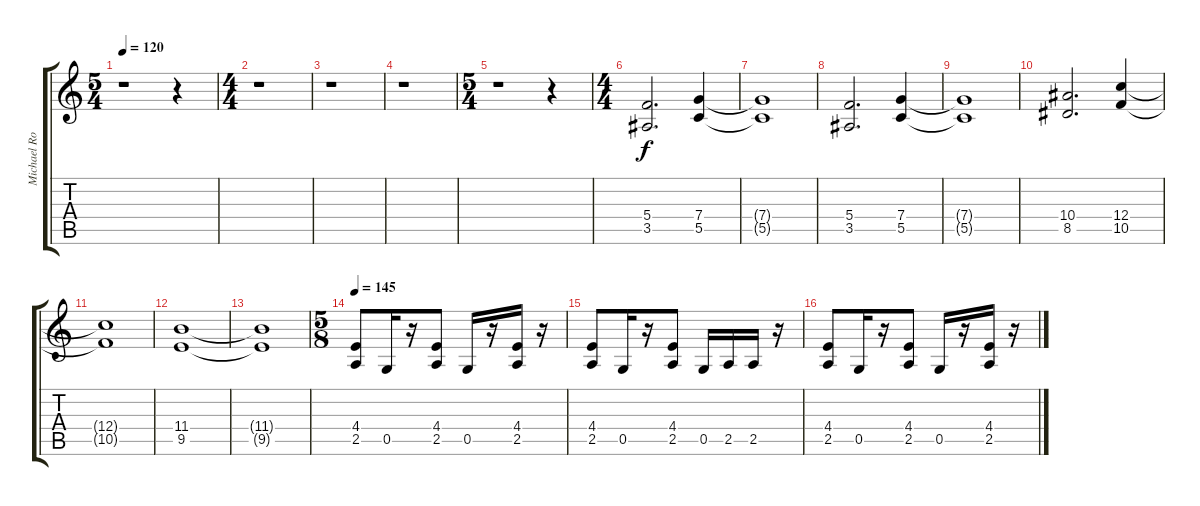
\track ("Michael Romeo Lead" "Michael Ro") {instrument distortionguitar}
\staff {score tabs}
\tuning (D4 A3 F3 C3 G2 D2) {hide}
\ts (5 4)
\tempo 120
\clef g2
\ks c
r.1{dy f} r.4 |
\ts (4 4)
r.1 |
r.1 |
r.1 |
\ts (5 4)
r.1 r.4 |
\ts (4 4)
(5.4 3.5).2{d volume 16 balance 8} (7.4 5.5).4 |
(7.4{t} 5.5{t}).1 |
(5.4 3.5).2{d} (7.4 5.5).4 |
(7.4{t} 5.5{t}).1 |
(10.4 8.5).2{d} (12.4 10.5).4 |
(12.4{t} 10.5{t}).1 |
(11.4 9.5).1 |
(11.4{t} 9.5{t}).1 |
\ts (5 8)
\tempo 145
(4.4 2.5).8 0.5.16 r.16 (4.4 2.5).8 0.5.16 r.16 (4.4 2.5).16 r.16 |
(4.4 2.5).8 0.5.16 r.16 (4.4 2.5).8 0.5.16 2.5.16 2.5.16 r.16 |
(4.4 2.5).8 0.5.16 r.16 (4.4 2.5).8 0.5.16 r.16 (4.4 2.5).16 r.16
